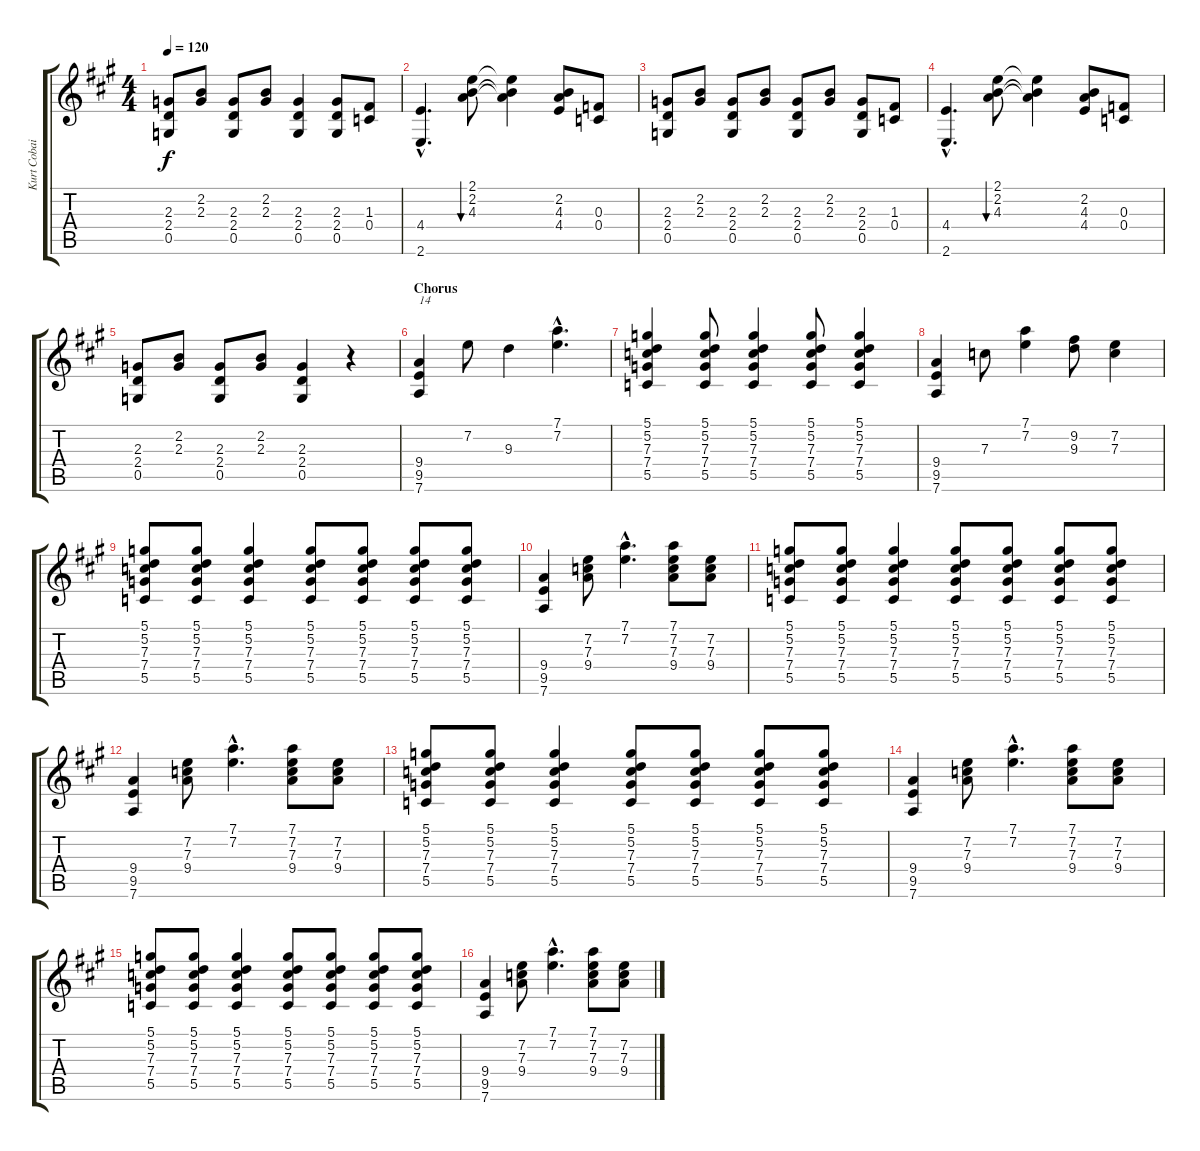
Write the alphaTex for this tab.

\track ("Kurt Cobain (Guitar)" "Kurt Cobai") {instrument electricguitarclean}
\staff {score tabs}
\tuning (D4 A3 F3 C3 G2 D2) {hide}
\ts (4 4)
\tempo 120
\clef g2
\ks a
(2.3 2.4 0.5).8{dy f} (2.2 2.3).8 (2.3 2.4 0.5).8 (2.2 2.3).8 (2.3 2.4 0.5).4 (2.3 2.4 0.5).8 (1.3 0.4).8 |
(4.4{hac} 2.6{hac}).4{d} (2.1 2.2 4.3).8{bu 60} (2.1{t} 2.2{t} 4.3{t}).4 (2.2 4.3 4.4).8 (0.3 0.4).8 |
(2.3 2.4 0.5).8 (2.2 2.3).8 (2.3 2.4 0.5).8 (2.2 2.3).8 (2.3 2.4 0.5).8 (2.2 2.3).8 (2.3 2.4 0.5).8 (1.3 0.4).8 |
(4.4{hac} 2.6{hac}).4{d} (2.1 2.2 4.3).8{bu 60} (2.1{t} 2.2{t} 4.3{t}).4 (2.2 4.3 4.4).8 (0.3 0.4).8 |
(2.3 2.4 0.5).8 (2.2 2.3).8 (2.3 2.4 0.5).8 (2.2 2.3).8 (2.3 2.4 0.5).4 r.4 |
\section ("" "Chorus")
(9.4 9.5 7.6).4{txt "14" volume 14} 7.2.8 9.3.4 (7.1{hac} 7.2{hac}).4{d} |
(5.1 5.2 7.3 7.4 5.5).4 (5.1 5.2 7.3 7.4 5.5).8 (5.1 5.2 7.3 7.4 5.5).4 (5.1 5.2 7.3 7.4 5.5).8 (5.1 5.2 7.3 7.4 5.5).4 |
(9.4 9.5 7.6).4 7.3.8 (7.1 7.2).4 (9.2 9.3).8 (7.2 7.3).4 |
(5.1 5.2 7.3 7.4 5.5).8 (5.1 5.2 7.3 7.4 5.5).8 (5.1 5.2 7.3 7.4 5.5).4 (5.1 5.2 7.3 7.4 5.5).8 (5.1 5.2 7.3 7.4 5.5).8 (5.1 5.2 7.3 7.4 5.5).8 (5.1 5.2 7.3 7.4 5.5).8 |
(9.4 9.5 7.6).4 (7.2 7.3 9.4).8 (7.1{hac} 7.2{hac}).4{d} (7.1 7.2 7.3 9.4).8 (7.2 7.3 9.4).8 |
(5.1 5.2 7.3 7.4 5.5).8 (5.1 5.2 7.3 7.4 5.5).8 (5.1 5.2 7.3 7.4 5.5).4 (5.1 5.2 7.3 7.4 5.5).8 (5.1 5.2 7.3 7.4 5.5).8 (5.1 5.2 7.3 7.4 5.5).8 (5.1 5.2 7.3 7.4 5.5).8 |
(9.4 9.5 7.6).4 (7.2 7.3 9.4).8 (7.1{hac} 7.2{hac}).4{d} (7.1 7.2 7.3 9.4).8 (7.2 7.3 9.4).8 |
(5.1 5.2 7.3 7.4 5.5).8 (5.1 5.2 7.3 7.4 5.5).8 (5.1 5.2 7.3 7.4 5.5).4 (5.1 5.2 7.3 7.4 5.5).8 (5.1 5.2 7.3 7.4 5.5).8 (5.1 5.2 7.3 7.4 5.5).8 (5.1 5.2 7.3 7.4 5.5).8 |
(9.4 9.5 7.6).4 (7.2 7.3 9.4).8 (7.1{hac} 7.2{hac}).4{d} (7.1 7.2 7.3 9.4).8 (7.2 7.3 9.4).8 |
(5.1 5.2 7.3 7.4 5.5).8 (5.1 5.2 7.3 7.4 5.5).8 (5.1 5.2 7.3 7.4 5.5).4 (5.1 5.2 7.3 7.4 5.5).8 (5.1 5.2 7.3 7.4 5.5).8 (5.1 5.2 7.3 7.4 5.5).8 (5.1 5.2 7.3 7.4 5.5).8 |
(9.4 9.5 7.6).4 (7.2 7.3 9.4).8 (7.1{hac} 7.2{hac}).4{d} (7.1 7.2 7.3 9.4).8 (7.2 7.3 9.4).8
